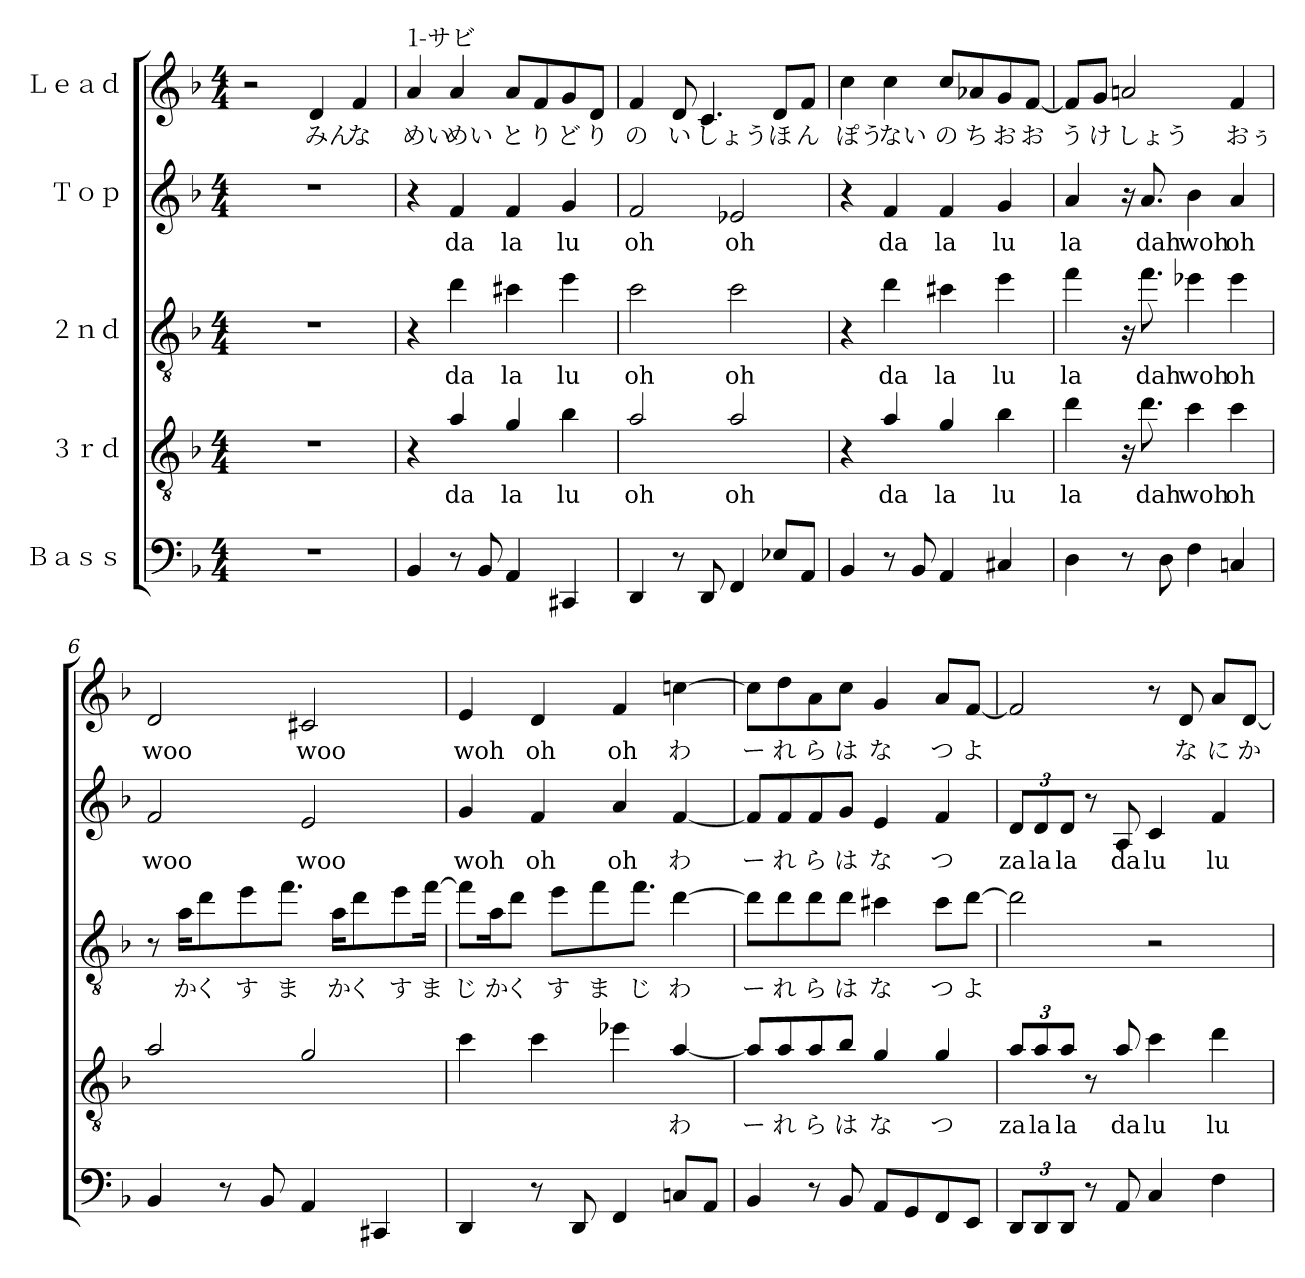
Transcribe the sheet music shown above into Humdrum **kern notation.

**kern	**kern	**text	**kern	**text	**kern	**text	**kern	**text
*part5	*part4	*part4	*part3	*part3	*part2	*part2	*part1	*part1
*staff5	*staff4	*staff4	*staff3	*staff3	*staff2	*staff2	*staff1	*staff1
*I"Ｂａｓｓ	*I"３ｒｄ	*	*I"２ｎｄ	*	*I"Ｔｏｐ	*	*I"Ｌｅａｄ	*
*clefF4	*clefGv2	*	*clefGv2	*	*clefG2	*	*clefG2	*
*	*ITrd7c12	*	*ITrd7c12	*	*	*	*	*
*k[b-]	*k[b-]	*	*k[b-]	*	*k[b-]	*	*k[b-]	*
*d:	*	*	*	*	*d:	*	*d:	*
*M4/4	*M4/4	*	*M4/4	*	*M4/4	*	*M4/4	*
*MM125	*MM125	*	*MM125	*	*MM125	*	*MM125	*
=1	=1	=1	=1	=1	=1	=1	=1	=1
1r	1r	.	1r	.	1r	.	2r	.
!	!	!	!	!	!	!	!	!LO:LY:b
.	.	.	.	.	.	.	4d/	みん
!	!	!	!	!	!	!	!	!LO:LY:b
.	.	.	.	.	.	.	4f/	な
=2	=2	=2	=2	=2	=2	=2	=2	=2
!	!	!	!	!	!	!	!LO:TX:a:t=1-サビ	!
!	!	!	!	!	!	!	!	!LO:LY:b
4BB-/	4r	.	4r	.	4r	.	4a/	めい
!	!	!LO:LY:b	!	!LO:LY:b	!	!LO:LY:b	!	!LO:LY:b
8r	4A/	da	4d\	da	4f/	da	4a/	めい
8BB-/	.	.	.	.	.	.	.	.
!	!	!LO:LY:b	!	!LO:LY:b	!	!LO:LY:b	!	!LO:LY:b
4AA/	4G/	la	4c#X\	la	4f/	la	8a/L	と
!	!	!	!	!	!	!	!	!LO:LY:b
.	.	.	.	.	.	.	8f/	り
!	!	!LO:LY:b	!	!LO:LY:b	!	!LO:LY:b	!	!LO:LY:b
4CC#X/	4B-\	lu	4e\	lu	4g/	lu	8g/	ど
!	!	!	!	!	!	!	!	!LO:LY:b
.	.	.	.	.	.	.	8d/J	り
=3	=3	=3	=3	=3	=3	=3	=3	=3
!	!	!LO:LY:b	!	!LO:LY:b	!	!LO:LY:b	!	!LO:LY:b
4DD/	2A/	oh	2c\	oh	2f/	oh	4f/	の
!	!	!	!	!	!	!	!	!LO:LY:b
8r	.	.	.	.	.	.	8d/	い
!	!	!	!	!	!	!	!	!LO:LY:b
8DD/	.	.	.	.	.	.	4.c/	しょう
!	!	!LO:LY:b	!	!LO:LY:b	!	!LO:LY:b	!	!
4FF/	2A/	oh	2c\	oh	2e-X/	oh	.	.
!	!	!	!	!	!	!	!	!LO:LY:b
8E-X/L	.	.	.	.	.	.	8d/L	ほ
!	!	!	!	!	!	!	!	!LO:LY:b
8AA/J	.	.	.	.	.	.	8f/J	ん
=4	=4	=4	=4	=4	=4	=4	=4	=4
!	!	!	!	!	!	!	!	!LO:LY:b
4BB-/	4r	.	4r	.	4r	.	4cc\	ぽう
!	!	!LO:LY:b	!	!LO:LY:b	!	!LO:LY:b	!	!LO:LY:b
8r	4A/	da	4d\	da	4f/	da	4cc\	ない
8BB-/	.	.	.	.	.	.	.	.
!	!	!LO:LY:b	!	!LO:LY:b	!	!LO:LY:b	!	!LO:LY:b
4AA/	4G/	la	4c#X\	la	4f/	la	8cc/L	の
!	!	!	!	!	!	!	!	!LO:LY:b
.	.	.	.	.	.	.	8a-X/	ち
!	!	!LO:LY:b	!	!LO:LY:b	!	!LO:LY:b	!	!LO:LY:b
4C#X/	4B-\	lu	4e\	lu	4g/	lu	8g/	お
!	!	!	!	!	!	!	!	!LO:LY:b
.	.	.	.	.	.	.	[8f/J	お
=5	=5	=5	=5	=5	=5	=5	=5	=5
!	!	!LO:LY:b	!	!LO:LY:b	!	!LO:LY:b	!	!LO:LY:b
4D\	4d\	la	4f\	la	4a/	la	8f/L]	う
!	!	!	!	!	!	!	!	!LO:LY:b
.	.	.	.	.	.	.	8g/J	け
!	!	!	!	!	!	!	!	!LO:LY:b
8r	16r	.	16r	.	16r	.	2an/	しょう
!	!	!LO:LY:b	!	!LO:LY:b	!	!LO:LY:b	!	!
.	8.d\	dah	8.f\	dah	8.a/	dah	.	.
8D\	.	.	.	.	.	.	.	.
!	!	!LO:LY:b	!	!LO:LY:b	!	!LO:LY:b	!	!
4F\	4c\	woh	4e-X\	woh	4b-\	woh	.	.
!	!	!LO:LY:b	!	!LO:LY:b	!	!LO:LY:b	!	!LO:LY:b
4Cn/	4c\	oh	4e-\	oh	4a/	oh	4f/	おぅ
!!LO:LB:g=z
=6	=6	=6	=6	=6	=6	=6	=6	=6
!	!	!	!	!	!	!LO:LY:b	!	!LO:LY:b
4BB-/	2A/	.	8r	.	2f/	woo	2d/	woo
!	!	!	!	!LO:LY:b	!	!	!	!
.	.	.	16A\KL	か	.	.	.	.
!	!	!	!	!LO:LY:b	!	!	!	!
.	.	.	8d\	く	.	.	.	.
8r	.	.	.	.	.	.	.	.
!	!	!	!	!LO:LY:b	!	!	!	!
.	.	.	8e\	す	.	.	.	.
8BB-/	.	.	.	.	.	.	.	.
!	!	!	!	!LO:LY:b	!	!	!	!
.	.	.	8.f\J	ま	.	.	.	.
!	!	!	!	!	!	!LO:LY:b	!	!LO:LY:b
4AA/	2G/	.	.	.	2e/	woo	2c#X/	woo
!	!	!	!	!LO:LY:b	!	!	!	!
.	.	.	16A\KL	か	.	.	.	.
!	!	!	!	!LO:LY:b	!	!	!	!
.	.	.	8d\	く	.	.	.	.
4CC#X/	.	.	.	.	.	.	.	.
!	!	!	!	!LO:LY:b	!	!	!	!
.	.	.	8e\	す	.	.	.	.
!	!	!	!	!LO:LY:b	!	!	!	!
.	.	.	[16f\Jk	ま	.	.	.	.
=7	=7	=7	=7	=7	=7	=7	=7	=7
!	!	!	!	!LO:LY:b	!	!LO:LY:b	!	!LO:LY:b
4DD/	4c\	.	8f\L]	じ	4g/	woh	4e/	woh
!	!	!	!	!LO:LY:b	!	!	!	!
.	.	.	16A\K	か	.	.	.	.
!	!	!	!	!LO:LY:b	!	!	!	!
.	.	.	8d\J	く	.	.	.	.
!	!	!	!	!	!	!LO:LY:b	!	!LO:LY:b
8r	4c\	.	.	.	4f/	oh	4d/	oh
!	!	!	!	!LO:LY:b	!	!	!	!
.	.	.	8e\L	す	.	.	.	.
8DD/	.	.	.	.	.	.	.	.
!	!	!	!	!LO:LY:b	!	!	!	!
.	.	.	8f\	ま	.	.	.	.
!	!	!	!	!	!	!LO:LY:b	!	!LO:LY:b
4FF/	4e-X\	.	.	.	4a/	oh	4f/	oh
!	!	!	!	!LO:LY:b	!	!	!	!
.	.	.	8.f\J	じ	.	.	.	.
!	!	!LO:LY:b	!	!LO:LY:b	!	!LO:LY:b	!	!LO:LY:b
8Cn/L	[4A/	わ	[4d\	わ	[4f/	わ	[4ccn\	わ
8AA/J	.	.	.	.	.	.	.	.
=8	=8	=8	=8	=8	=8	=8	=8	=8
!	!	!LO:LY:b	!	!LO:LY:b	!	!LO:LY:b	!	!LO:LY:b
4BB-/	8A/L]	ー	8d\L]	ー	8f/L]	ー	8cc\L]	ー
!	!	!LO:LY:b	!	!LO:LY:b	!	!LO:LY:b	!	!LO:LY:b
.	8A/	れ	8d\	れ	8f/	れ	8dd\	れ
!	!	!LO:LY:b	!	!LO:LY:b	!	!LO:LY:b	!	!LO:LY:b
8r	8A/	ら	8d\	ら	8f/	ら	8a\	ら
!	!	!LO:LY:b	!	!LO:LY:b	!	!LO:LY:b	!	!LO:LY:b
8BB-/	8B-/J	は	8d\J	は	8g/J	は	8cc\J	は
!	!	!LO:LY:b	!	!LO:LY:b	!	!LO:LY:b	!	!LO:LY:b
8AA/L	4G/	な	4c#X\	な	4e/	な	4g/	な
8GG/	.	.	.	.	.	.	.	.
!	!	!LO:LY:b	!	!LO:LY:b	!	!LO:LY:b	!	!LO:LY:b
8FF/	4G/	つ	8c#\L	つ	4f/	つ	8a/L	つ
!	!	!	!	!LO:LY:b	!	!	!	!LO:LY:b
8EE/J	.	.	[8d\J	よ	.	.	[8f/J	よ
=9	=9	=9	=9	=9	=9	=9	=9	=9
*Xbrackettup	*Xbrackettup	*	*	*	*	*	*	*
!	!	!LO:LY:b	!	!	!	!	!	!
*	*	*	*	*	*Xbrackettup	*	*	*
!	!	!	!	!	!	!LO:LY:b	!	!
12DD/L	12A/L	za	2d\]	.	12d/L	za	2f/]	.
!	!	!LO:LY:b	!	!	!	!LO:LY:b	!	!
12DD/	12A/	la	.	.	12d/	la	.	.
!	!	!LO:LY:b	!	!	!	!LO:LY:b	!	!
12DD/J	12A/J	la	.	.	12d/J	la	.	.
8r	8r	.	.	.	8r	.	.	.
!	!	!LO:LY:b	!	!	!	!LO:LY:b	!	!
8AA/	8A/	da	.	.	8A/	da	.	.
!	!	!LO:LY:b	!	!	!	!LO:LY:b	!	!
4C/	4c\	lu	2r	.	4c/	lu	8r	.
!	!	!	!	!	!	!	!	!LO:LY:b
.	.	.	.	.	.	.	8d/	な
!	!	!LO:LY:b	!	!	!	!LO:LY:b	!	!LO:LY:b
4F\	4d\	lu	.	.	4f/	lu	8a/L	に
!	!	!	!	!	!	!	!	!LO:LY:b
.	.	.	.	.	.	.	[8d/J	か
=	=	=	=	=	=	=	=	=
*-	*-	*-	*-	*-	*-	*-	*-	*-
